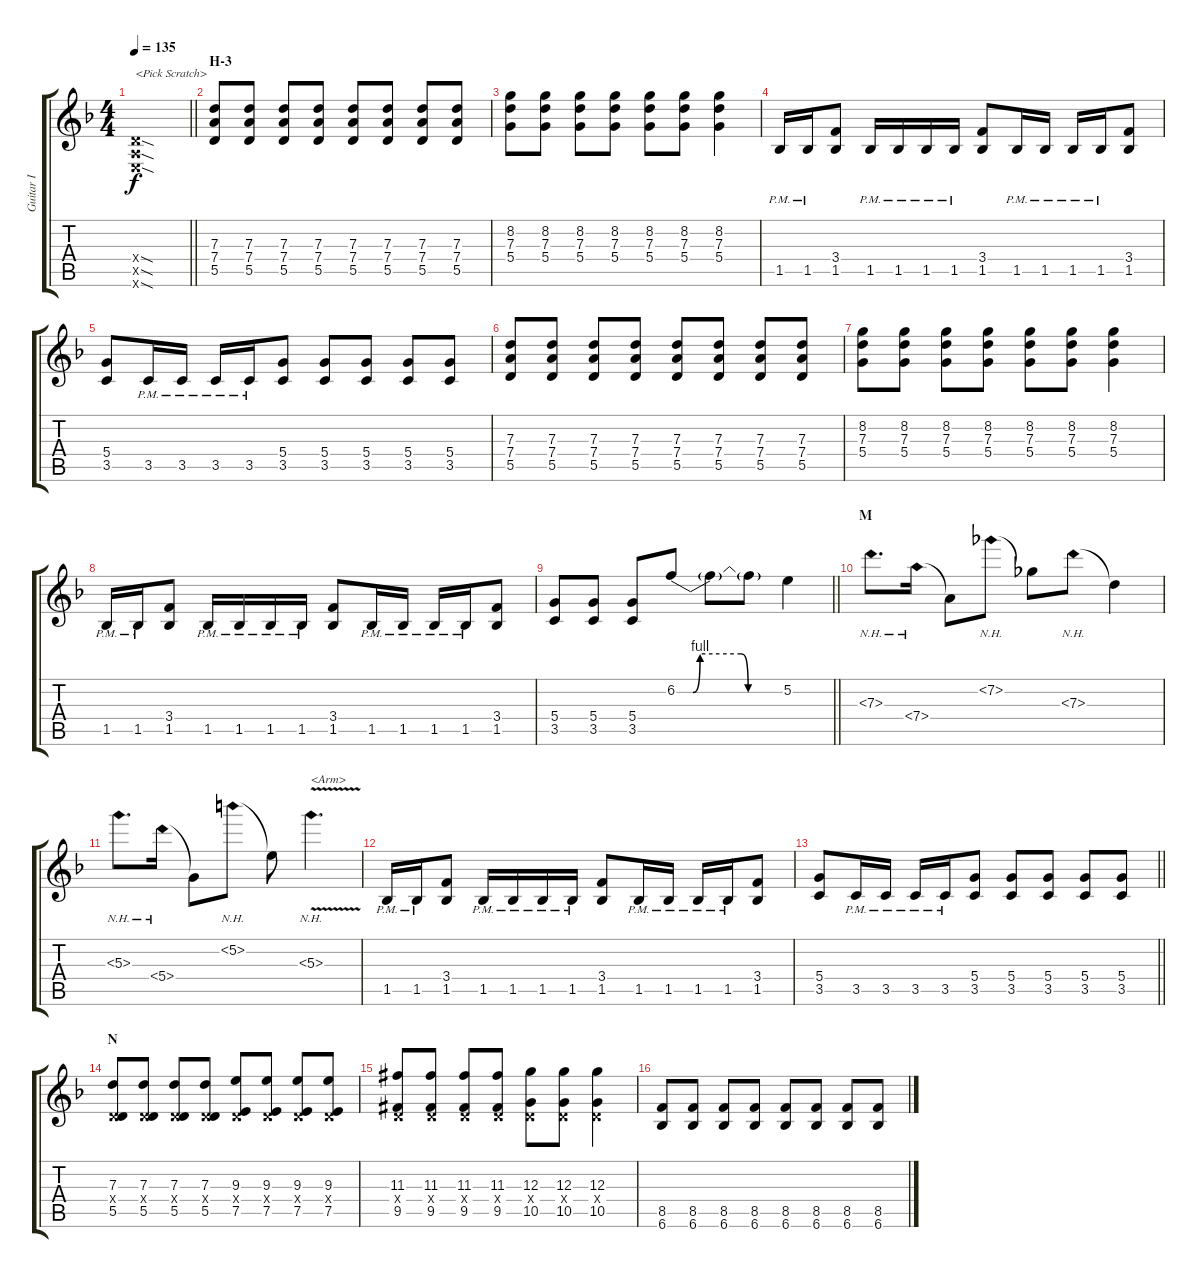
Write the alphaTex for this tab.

\track ("Guitar I" "Guitar I") {instrument overdrivenguitar}
\staff {score tabs}
\tuning (E4 B3 G3 D3 A2 E2) {hide}
\ts (4 4)
\tempo 135
\clef g2
\barLineRight lightlight
\ks f
(0.4{sod x} 0.5{sod x} 0.6{sod x}).1{txt "<Pick Scratch>" dy f} |
\section ("" "H-3")
(7.3 7.4 5.5).8 (7.3 7.4 5.5).8 (7.3 7.4 5.5).8 (7.3 7.4 5.5).8 (7.3 7.4 5.5).8 (7.3 7.4 5.5).8 (7.3 7.4 5.5).8 (7.3 7.4 5.5).8 |
(8.2 7.3 5.4).8 (8.2 7.3 5.4).8 (8.2 7.3 5.4).8 (8.2 7.3 5.4).8 (8.2 7.3 5.4).8 (8.2 7.3 5.4).8 (8.2 7.3 5.4).4 |
1.5{pm}.16 1.5{pm}.16 (3.4 1.5).8 1.5{pm}.16 1.5{pm}.16 1.5{pm}.16 1.5{pm}.16 (3.4 1.5).8 1.5{pm}.16 1.5{pm}.16 1.5{pm}.16 1.5{pm}.16 (3.4 1.5).8 |
(5.4 3.5).8 3.5{pm}.16 3.5{pm}.16 3.5{pm}.16 3.5{pm}.16 (5.4 3.5).8 (5.4 3.5).8 (5.4 3.5).8 (5.4 3.5).8 (5.4 3.5).8 |
(7.3 7.4 5.5).8 (7.3 7.4 5.5).8 (7.3 7.4 5.5).8 (7.3 7.4 5.5).8 (7.3 7.4 5.5).8 (7.3 7.4 5.5).8 (7.3 7.4 5.5).8 (7.3 7.4 5.5).8 |
(8.2 7.3 5.4).8 (8.2 7.3 5.4).8 (8.2 7.3 5.4).8 (8.2 7.3 5.4).8 (8.2 7.3 5.4).8 (8.2 7.3 5.4).8 (8.2 7.3 5.4).4 |
1.5{pm}.16 1.5{pm}.16 (3.4 1.5).8 1.5{pm}.16 1.5{pm}.16 1.5{pm}.16 1.5{pm}.16 (3.4 1.5).8 1.5{pm}.16 1.5{pm}.16 1.5{pm}.16 1.5{pm}.16 (3.4 1.5).8 |
\barLineRight lightlight
(5.4 3.5).8 (5.4 3.5).8 (5.4 3.5).8 6.2{be (custom 0 0 9 0 13 4 20 4 36 4 40 0 60 0)}.8 6.2{t}.8 6.2{t}.8 5.2.4 |
\section ("" "M")
7.3{nh}.8{d} 7.4{nh}.16 7.4{t}.8 7.2{nh}.8 7.2{t}.8 7.3{nh}.8 7.3{t}.4 |
5.3{nh}.8{d} 5.4{nh}.16 5.4{t}.8 5.2{nh}.8 5.2{t}.8 5.3{nh v}.4{d txt "<Arm>"} |
1.5{pm}.16 1.5{pm}.16 (3.4 1.5).8 1.5{pm}.16 1.5{pm}.16 1.5{pm}.16 1.5{pm}.16 (3.4 1.5).8 1.5{pm}.16 1.5{pm}.16 1.5{pm}.16 1.5{pm}.16 (3.4 1.5).8 |
\barLineRight lightlight
(5.4 3.5).8 3.5{pm}.16 3.5{pm}.16 3.5{pm}.16 3.5{pm}.16 (5.4 3.5).8 (5.4 3.5).8 (5.4 3.5).8 (5.4 3.5).8 (5.4 3.5).8 |
\section ("" "N")
(7.3 0.4{x} 5.5).8 (7.3 0.4{x} 5.5).8 (7.3 0.4{x} 5.5).8 (7.3 0.4{x} 5.5).8 (9.3 0.4{x} 7.5).8 (9.3 0.4{x} 7.5).8 (9.3 0.4{x} 7.5).8 (9.3 0.4{x} 7.5).8 |
(11.3{acc #} 0.4{x} 9.5{acc #}).8 (11.3{acc #} 0.4{x} 9.5{acc #}).8 (11.3{acc #} 0.4{x} 9.5{acc #}).8 (11.3{acc #} 0.4{x} 9.5{acc #}).8 (12.3 0.4{x} 10.5).8 (12.3 0.4{x} 10.5).8 (12.3 0.4{x} 10.5).4 |
(8.5 6.6).8 (8.5 6.6).8 (8.5 6.6).8 (8.5 6.6).8 (8.5 6.6).8 (8.5 6.6).8 (8.5 6.6).8 (8.5 6.6).8
